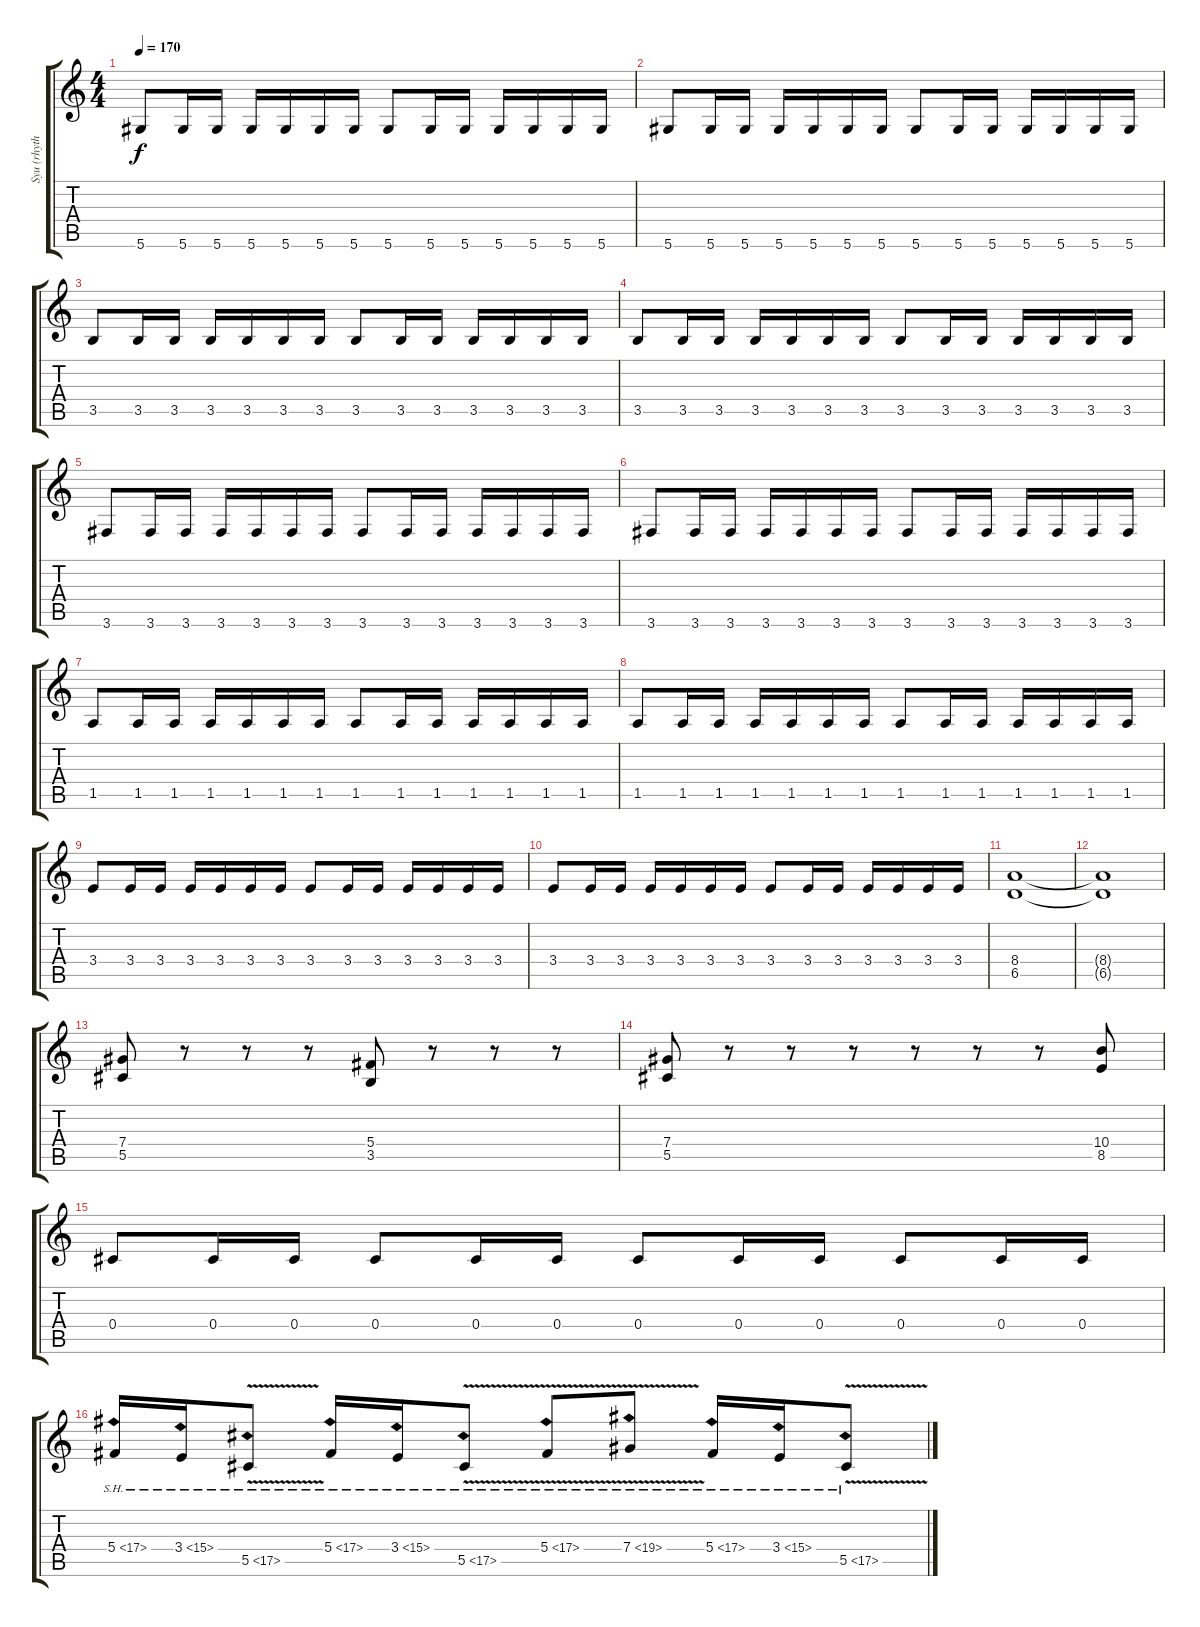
\track ("Syu (rhythm)" "Syu (rhyth") {instrument overdrivenguitar}
\staff {score tabs}
\tuning (Eb4 Bb3 Gb3 Db3 Ab2 Eb2) {hide}
\ts (4 4)
\tempo 170
\clef g2
\ks c
5.6.8{dy f} 5.6.16 5.6.16 5.6.16 5.6.16 5.6.16 5.6.16 5.6.8 5.6.16 5.6.16 5.6.16 5.6.16 5.6.16 5.6.16 |
5.6.8 5.6.16 5.6.16 5.6.16 5.6.16 5.6.16 5.6.16 5.6.8 5.6.16 5.6.16 5.6.16 5.6.16 5.6.16 5.6.16 |
3.5.8 3.5.16 3.5.16 3.5.16 3.5.16 3.5.16 3.5.16 3.5.8 3.5.16 3.5.16 3.5.16 3.5.16 3.5.16 3.5.16 |
3.5.8 3.5.16 3.5.16 3.5.16 3.5.16 3.5.16 3.5.16 3.5.8 3.5.16 3.5.16 3.5.16 3.5.16 3.5.16 3.5.16 |
3.6.8 3.6.16 3.6.16 3.6.16 3.6.16 3.6.16 3.6.16 3.6.8 3.6.16 3.6.16 3.6.16 3.6.16 3.6.16 3.6.16 |
3.6.8 3.6.16 3.6.16 3.6.16 3.6.16 3.6.16 3.6.16 3.6.8 3.6.16 3.6.16 3.6.16 3.6.16 3.6.16 3.6.16 |
1.5.8 1.5.16 1.5.16 1.5.16 1.5.16 1.5.16 1.5.16 1.5.8 1.5.16 1.5.16 1.5.16 1.5.16 1.5.16 1.5.16 |
1.5.8 1.5.16 1.5.16 1.5.16 1.5.16 1.5.16 1.5.16 1.5.8 1.5.16 1.5.16 1.5.16 1.5.16 1.5.16 1.5.16 |
3.4.8 3.4.16 3.4.16 3.4.16 3.4.16 3.4.16 3.4.16 3.4.8 3.4.16 3.4.16 3.4.16 3.4.16 3.4.16 3.4.16 |
3.4.8 3.4.16 3.4.16 3.4.16 3.4.16 3.4.16 3.4.16 3.4.8 3.4.16 3.4.16 3.4.16 3.4.16 3.4.16 3.4.16 |
(8.4 6.5).1 |
(8.4{t} 6.5{t}).1 |
(7.4 5.5).8 r.8 r.8 r.8 (5.4 3.5).8 r.8 r.8 r.8 |
(7.4 5.5).8 r.8 r.8 r.8 r.8 r.8 r.8 (10.4 8.5).8 |
0.4.8 0.4.16 0.4.16 0.4.8 0.4.16 0.4.16 0.4.8 0.4.16 0.4.16 0.4.8 0.4.16 0.4.16 |
5.4{sh 12}.16 3.4{sh 12}.16 5.5{sh 12 v}.8 5.4{sh 12}.16 3.4{sh 12}.16 5.5{sh 12 v}.8 5.4{sh 12 v}.8 7.4{sh 12 v}.8 5.4{sh 12}.16 3.4{sh 12}.16 5.5{sh 12 v}.8
